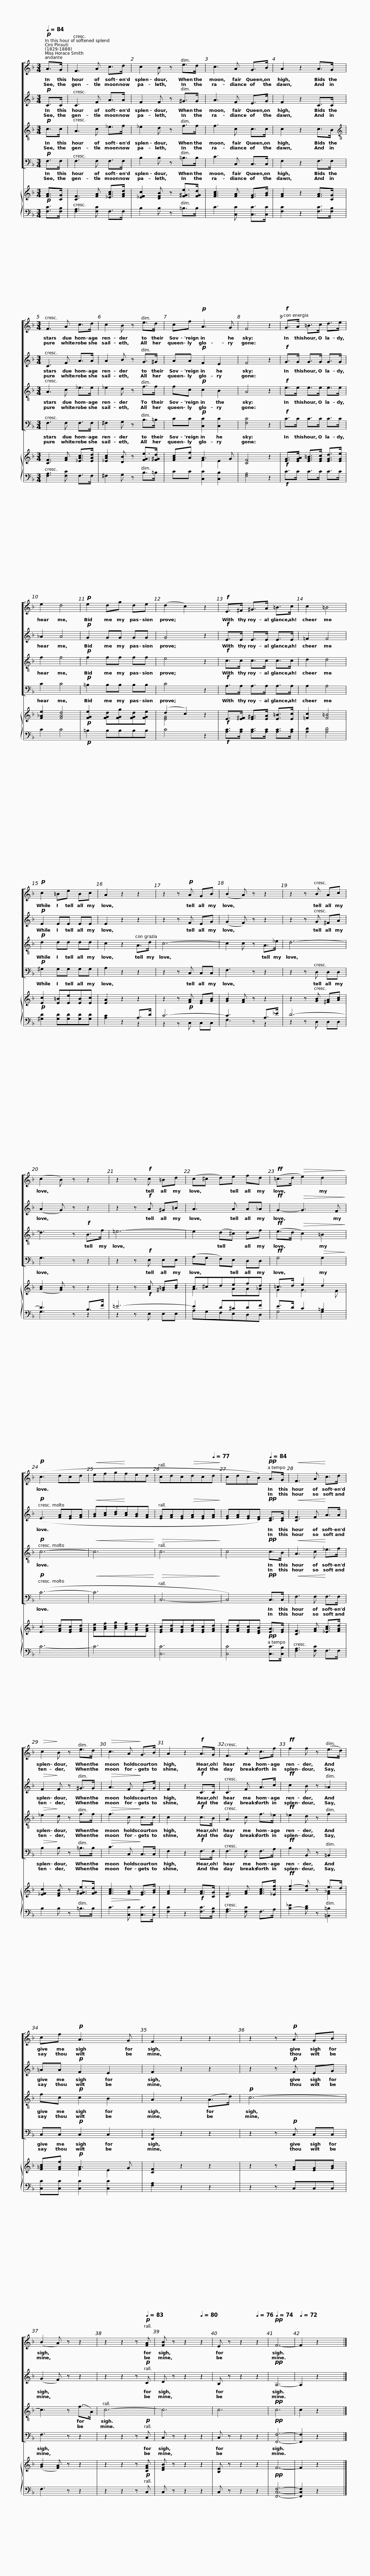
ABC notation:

X:1
%%score [ 1 2 3 4 ] { ( 5 7 ) | ( 6 8 ) }
L:1/8
Q:1/4=84
M:3/4
I:linebreak $
K:F
V:1 treble
V:2 treble
V:3 treble-8
V:4 bass
V:5 treble
V:7 treble
V:6 bass
V:8 bass
V:1
!p! A>G | F3 A c>d | c2 B z e>d | c3 A G>B | A2 z2 A>G |$ %5
[M:3/4] F3 A c>d | c2 B z e>d | cf!p! A3 G | F4 z2 |!f! G>A =B>c d>e |$ %10
 e2 d4 |!p! e2 dg de | (d2 c2) z2 |!f! E>^F ^G>A =B>c | c2 =B4 | %15
!p! c2 =Be Bc |$ A2 z2 z2 | z2 z!p! A GB | (B2 A) z z2 | z2 z B Ac | %20
 (c2 B) z z2 | z2 z!f! c =Bd |$ (c^c d)e fd |!ff! (=c>d!>(! e2) d2!>)! |!p! (c3 dcd | %25
!<(! efg!<)!fed |[Q:1/4=83] c[Q:1/4=82]d[Q:1/4=81]c[Q:1/4=79]!>(!d[Q:1/4=78]c[Q:1/4=77]d!>)! |[Q:1/4=76] c[Q:1/4=75]d[Q:1/4=74]c[Q:1/4=74]B)[Q:1/4=84][Q:1/4=84]!pp! A>G |$!<(! F3 A!<)! c>d |!>(! c2!>)! B z e>d | %30
!>(! c3 A!>)! G>B | A2 z2!f! A>G |$ F3 A c>f |!ff! f2 f z (e>d) | cf!p! A3 G | %35
 F2 z2 z2 |$ z2 z!p! A GB | (B2 A) z z2 | z2 z2 z!p![Q:1/4=83] [FA] |[Q:1/4=83] [FB][Q:1/4=82] z[Q:1/4=81] z2[Q:1/4=80] z2 | %40
[Q:1/4=79] E[Q:1/4=78] z[Q:1/4=78] z2[Q:1/4=76] z2 |!pp![Q:1/4=74] F6- |[Q:1/4=72] F2 z2 x2 |] %43
V:2
!p! C>C | C3 F A>A | F2 F z ^G>G | A3 F E>G | F2 z2 C>C |$ %5
[M:3/4] C3 F A>A | A2 B z G>^G | AA!p! F2 E2 | F4 z2 |!f! G>G G>G G>G |$ %10
 _A2 A4 |!p! G2 GG GG | G4 z2 |!f! E>E E>E E>E | =F2 F4 | %15
!p! E2 EE EE |$ E2 z2 z2 | z2 z F EG | (G2 F) z z2 | z2 z G ^FA | %20
 (A2 G) z z2 | z2 z!f! A ^G=B |$ A3 A A_A |!ff! G2-!>(! G3 F!>)! |!p! (E3 [FA][EG][FA] | %25
!<(! [GB][Ac][Bd]!<)![Ac][GB][FA] | [EG][FA][EG]!>(![FA][EG][FA]!>)! | [EG][FA][EG][DF])!pp! [CE]>[CE] |$!<(! [CF]3 F!<)! A>A |!>(! F2!>)! F z ^G>G | %30
!>(! A3 F!>)! E>G | F2 z2!f! C>C |$ C3 F A>c |!ff! c2 B z _A2 | =AA!p! F2 E2 | %35
 F2 z2 z2 |$ z2 z!p! F EG | (G2 F) z z2 | z2 z2 z!p! C | D z z2 z2 | %40
 B, z z2 z2 |!pp! A,6- | A,2 z2 x2 |] %43
V:3
!p! c>c | A3 c _e>f | _e2 d z f>f | f3 c c>c | c2 z2 c>B |$ %5
[M:3/4][K:treble-8] A3 c _e>e | _e2 d z f>f | fc!p! c2 B2 | A4 z2 |!f! e>e e>e e>e |$ %10
 f2 f4 |!p! f2 ff ff | e4 z2 |!f! c>c c>c c>c | d2 d4 | %15
!p! d2 dd dd |$ c2 z2 A>d | c6- | c2 c z A>_e | d6- | %20
 d3 z!f! B>f | =e6- |$ e2 (d^c) df |!ff! (e>d!>(! c2) =B2!>)! |!p! c6- | %25
!<(! c6!<)! |!>(! c6!>)! | c4!pp! c>B |$!<(! A3 c!<)! _e>f |!>(! _e2!>)! d z f>f | %30
!>(! f3 c!>)! c>c | c2 z2!f! c>B |$ A3 c f>_e |!ff! _e2 d z f2 | fc!p! c2 B2 | %35
 A2 z2 (A>d) |$!p! c6- | c3 z (f>A) | c6- | c6 | %40
 c6 |!pp! c6 | c2 z2 x2 |] %43
V:4
!p! F,>F, | F,3 F, F,>F, | B,2 B, z =B,>B, | C3 C, C,>C, | F,2 z2 F,>F, |$ %5
[M:3/4] F,3 F, F,>F, | ^F,2 G, z B,>=B, | CC!p! [C,C]2 [C,C]2 | [F,C]4 z2 |!f! C>C C>C C>C |$ %10
 C2 C4 |!p! =B,2 B,B, B,B, | C4 z2 |!f! A,>A, A,>A, A,>A, | A,2 A,4 | %15
!p! ^G,2 G,G, G,G, |$ A,2 z2 z2 | z2 z C, C,C, | F,3 z z2 | z2 z D, D,D, | %20
 G,3 z z2 | z2 z!f! E, E,E, |$ (A,G, F,)E, D,D, |!ff! G,4!>(! G,2!>)! |!p! (C6- | %25
!<(! C6!<)! |!>(! C,6-!>)! | C,4)!pp! C,>C, |$!<(! F,3 F,!<)! F,>F, |!>(! B,2!>)! B, z =B,>B, | %30
!>(! C3 C,!>)! C,>C, | F,2 z2!f! F,>F, |$ F,3 F, F,>A, |!ff! B,2 B,, z =B,,2 | C,C,!p! C,2 C,2 | %35
 [F,,C,]2 z2 z2 |$ z2 z!p! C, C,C, | F,3 z z2 | z2 z2 z!p! C, | C, z z2 z2 | %40
 C, z z2 z2 |!pp! [F,,F,]6- | [F,,F,]2 z2 x2 |] %43
V:5
!p! [FA]>[CG] | [CF]3 [FA] [_EAc]>[FAd] | [_EFc]2 [DFB] z [F^Ge]>[FGd] | [FAc]3 [FA] [EG]>[GB] | [FA]2 z2 [FA]>[CG] |$ %5
[M:3/4] [CF]3 [FA] [_EAc]>[EAd] | [_EAc]2 [DB] z [FGe]>[F^Gd] | [FAc][Af] A3 G | [CF]4 z2 |!f! [EG]>[EGA] [EG=B]>[EGc] [EGd]>[EGe] |$ %10
 [F_Ae]2 [FAd]4 |!p! [FGe]2 [FGd][FGg][FGd][FGe] | (d2 c2) z2 |!f! E>[E^F] [E^G]>[EA] [E=B]>[Ec] | [=Fc]2 [F=B]4 | %15
!p! [Ec]2 [E=B][Ee][EB][Ec] |$ [EA]2 z2 z2 | z2 z!p! [FA] [EG][GB] | [GB]2 [FA] z z2 | z2 z [GB] [^FA][Ac] | %20
 ([Ac]2 [GB]) z z2 | z2 z!f! [Ac] [^G=B][Bd] |$ c^cdefd | =c>d e2 d2 | [Ec]3 [FAd][EGc][FAd] | %25
 [GBe][Acf][Bdg][Acf][GBe][FAd] | [EGc][FAd][EGc][FAd][EGc][FAd] | [EGc][FAd][EGc][DFB]!pp! [EA]>[EG] |$ [CF]3 [FA] [_EAc]>[FAd] | [_EFc]2 [DFB] z [F^Ge]>[FGd] | %30
!>(! [FAc]3 [FA]!>)! [EG]>[GB] | [FA]2 z2!f! [FA]>[CG] |$ [CF]3 [FA] [FAc]>[_Ecf] |!ff! [cf]2- [Bf] z e>d | [F=Ac][FAf]!p! A3 G | %35
 [CF]2 z2 z2 |$ z2 z [FA][EG][GB] | ([GB]2 [FA]) z z2 | z2 z2 z!p! [CFA] | [DFB] z z2 z2 | %40
 [B,E] z z2 z2 |!pp! F6- | F2 z2 x2 |] %43
V:6
 [F,C]>[F,B,] | [F,A,]3 [F,C] F,>F, | B,2 B, z =B,>B, | C3 [C,C] [C,C]>[C,C] | [F,C]2 z2 [F,C]>[F,B,] |$ %5
[M:3/4] [F,A,]3 [F,C] F,>F, | ^F,2 G, z B,>=B, | CC [C,C]2 [C,B,]2 | [F,A,]4 z2 |!f! C>C C>C C>C |$ %10
 C2 C4 |!p! =B,2 B,B,B,B, | C4 z2 |!f! [A,C]>[A,C] [A,C]>[A,C] [A,C]>[A,C] | [A,D]2 [A,D]4 | %15
 [^G,D]2 [G,D][G,D][G,D][G,D] |$ x4 A,>D | C6- | C3 x A,>_E | D6- | %20
 D3 z B,>F | =E6- |$ E2 D^CDF | E>D C2 =B,2 | x6 | %25
 x6 | x6 | x6 |$ [F,A,]3 [F,C] F,>F, | B,2 B, z =B,>B, | %30
 C3 [C,C] [C,C]>[C,C] | [F,C]2 z2 [F,C]>[F,B,] |$ [F,A,]3 [F,C] F,>A, | [B,-_E]2 [B,D] z [=B,,=B,]2 | [C,C][C,C] [C,C]2 [C,C]2 | %35
 [F,A,]2 z2 z2 |$ z2 z C,C,C, | F,3 z z2 | z2 z2 z C, | C, z z2 z2 | %40
 C, z z2 z2 | [F,,C,F,]6- | [F,,C,F,]2 z2 x2 |] %43
V:7
 x2 | x6 | x6 | x6 | x6 |$ %5
[M:3/4] x6 | x6 | x2 F2 E2 | x6 | x6 |$ %10
 x6 | x6 | [EG]4 x2 | x6 | x6 | %15
 x6 |$ x6 | x6 | x6 | x6 | %20
 x6 | x6 |$ A3 AA_A | G2 G3 F | x6 | %25
 x6 | x6 | x6 |$ x6 | x6 | %30
 x6 | x6 |$ x6 | x4 [F_A]2 | x2 F2 E2 | %35
 x6 |$ x6 | x6 | x6 | x6 | %40
 x6 | x6 | x6 |] %43
V:8
 x2 | x6 | x6 | x6 | x6 |$ %5
[M:3/4] x6 | x6 | x6 | x6 | x6 |$ %10
 x6 | x6 | x6 | x6 | x6 | %15
 x6 |$ [A,C]2 z2 z2 | z2 z C, C,C, | F,3 z z2 | z2 z D, D,D, | %20
 G,3 z z2 | z2 z E, E,E, |$ A,G,F,E,D,D, | G,4 G,2 | C6- | %25
 C6 | [C,C]6 | [C,C]4 [C,C]>[C,B,] |$ x6 | x6 | %30
 x6 | x6 |$ x6 | x6 | x6 | %35
 x6 |$ x6 | x6 | x6 | x6 | %40
 x6 | x6 | x6 |] %43
